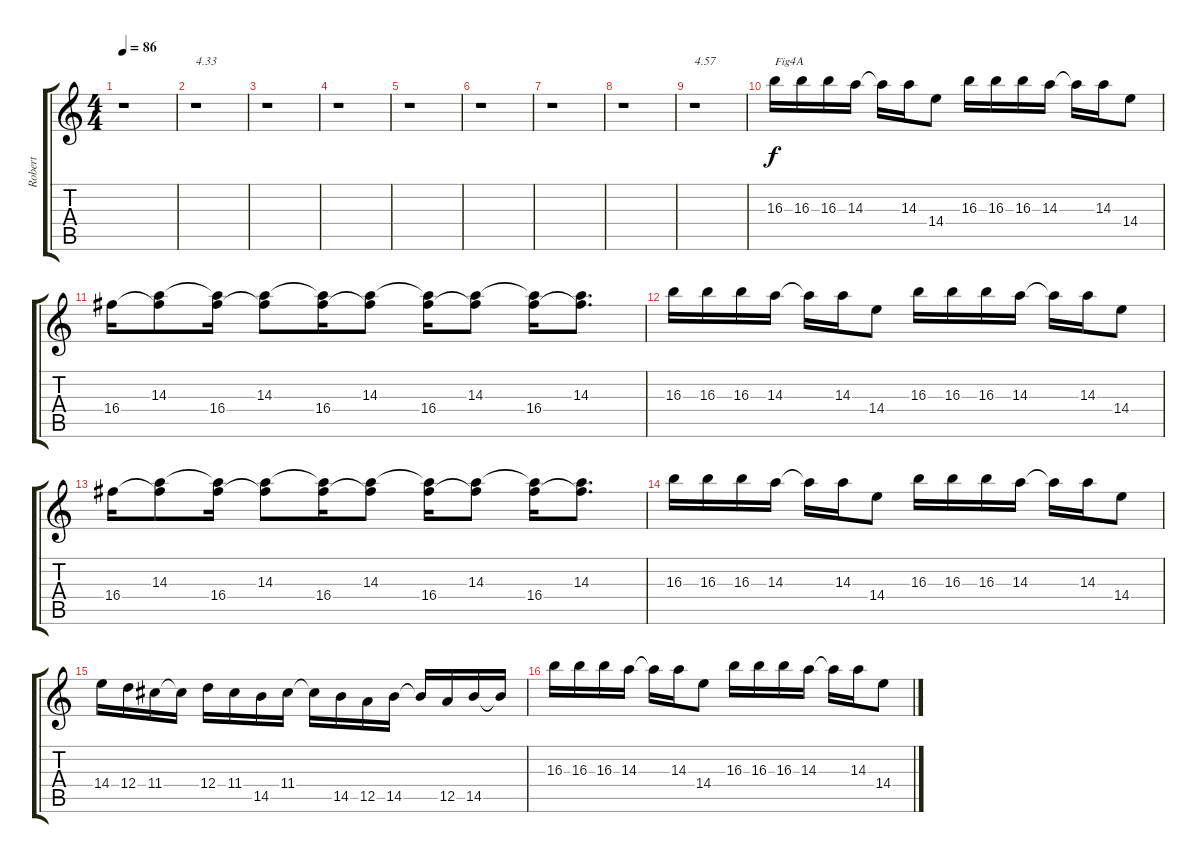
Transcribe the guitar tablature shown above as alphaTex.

\track ("Robert" "Robert") {mute instrument electricguitarclean}
\staff {score tabs}
\tuning (E4 B3 G3 D3 A2 E2) {hide}
\ts (4 4)
\tempo 86
\clef g2
\ks c
r.1{dy f} |
r.1{txt "4.33"} |
r.1 |
r.1 |
r.1 |
r.1 |
r.1 |
r.1 |
r.1{txt "4.57"} |
16.3.16{txt "Fig4A"} 16.3.16 16.3.16 14.3.16 14.3{t}.16 14.3.16 14.4.8 16.3.16 16.3.16 16.3.16 14.3.16 14.3{t}.16 14.3.16 14.4.8 |
16.4.16 (14.3 16.4{t}).8 (14.3{t} 16.4).16 (14.3 16.4{t}).8 (14.3{t} 16.4).16 (14.3 16.4{t}).8 (14.3{t} 16.4).16 (14.3 16.4{t}).8 (14.3{t} 16.4).16 (14.3 16.4{t}).8{d} |
16.3.16 16.3.16 16.3.16 14.3.16 14.3{t}.16 14.3.16 14.4.8 16.3.16 16.3.16 16.3.16 14.3.16 14.3{t}.16 14.3.16 14.4.8 |
16.4.16 (14.3 16.4{t}).8 (14.3{t} 16.4).16 (14.3 16.4{t}).8 (14.3{t} 16.4).16 (14.3 16.4{t}).8 (14.3{t} 16.4).16 (14.3 16.4{t}).8 (14.3{t} 16.4).16 (14.3 16.4{t}).8{d} |
16.3.16 16.3.16 16.3.16 14.3.16 14.3{t}.16 14.3.16 14.4.8 16.3.16 16.3.16 16.3.16 14.3.16 14.3{t}.16 14.3.16 14.4.8 |
14.4.16 12.4.16 11.4.16 11.4{t}.16 12.4.16 11.4.16 14.5.16 11.4.16 11.4{t}.16 14.5.16 12.5.16 14.5.16 14.5{t}.16 12.5.16 14.5.16 14.5{t}.16 |
16.3.16 16.3.16 16.3.16 14.3.16 14.3{t}.16 14.3.16 14.4.8 16.3.16 16.3.16 16.3.16 14.3.16 14.3{t}.16 14.3.16 14.4.8
